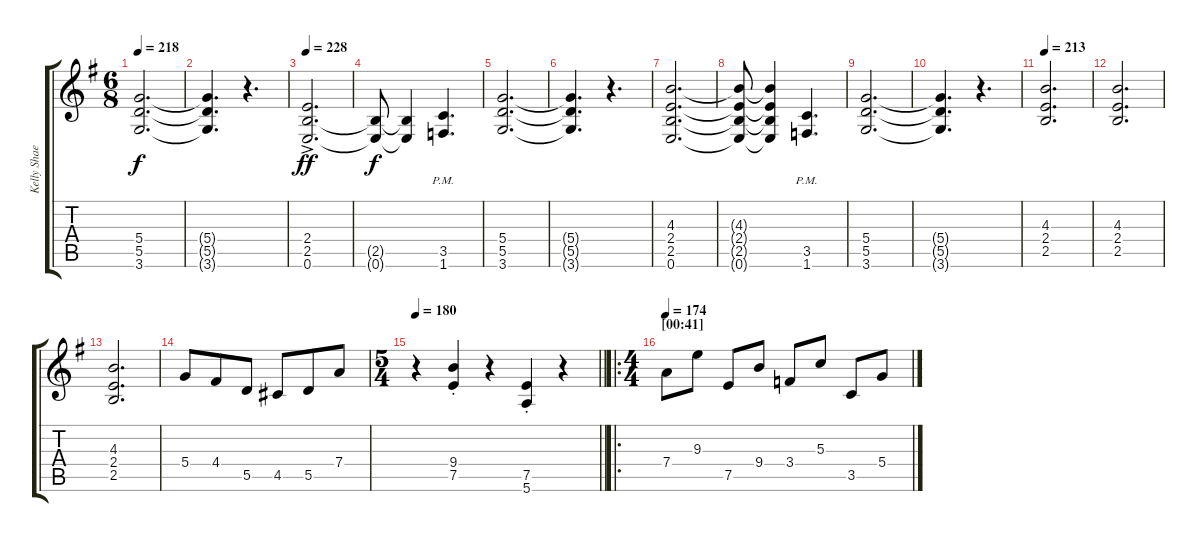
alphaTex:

\track ("Kelly Shaefer" "Kelly Shae") {instrument distortionguitar}
\staff {score tabs}
\tuning (E4 B3 G3 D3 A2 E2) {hide}
\ts (6 8)
\tempo 218
\clef g2
\ks g
(5.4 5.5 3.6).2{d dy f} |
(5.4{t} 5.5{t} 3.6{t}).4{d} r.4{d} |
\tempo 228
(2.4{ac} 2.5{ac} 0.6{ac}).2{d dy ff} |
(2.5{t} 0.6{t}).8{dy f} (2.5{t} 0.6{t}).4 (3.5{pm} 1.6{pm}).4{d} |
(5.4 5.5 3.6).2{d} |
(5.4{t} 5.5{t} 3.6{t}).4{d} r.4{d} |
(4.3 2.4 2.5 0.6).2{d} |
(4.3{t} 2.4{t} 2.5{t} 0.6{t}).8 (4.3{t} 2.4{t} 2.5{t} 0.6{t}).4 (3.5{pm} 1.6{pm}).4{d} |
(5.4 5.5 3.6).2{d} |
(5.4{t} 5.5{t} 3.6{t}).4{d} r.4{d} |
\tempo 213
(4.3 2.4 2.5).2{d} |
(4.3 2.4 2.5).2{d} |
(4.3 2.4 2.5).2{d} |
5.4.8 4.4.8 5.5.8 4.5.8 5.5.8 7.4.8 |
\ts (5 4)
\tempo 180
\barLineRight lightlight
r.4 (9.4{st} 7.5{st}).4 r.4 (7.5{st} 5.6{st}).4 r.4 |
\ro
\ts (4 4)
\section ("" "[00:41]")
\tempo 174
7.4.8 9.3.8 7.5.8 9.4.8 3.4.8 5.3.8 3.5.8 5.4.8
